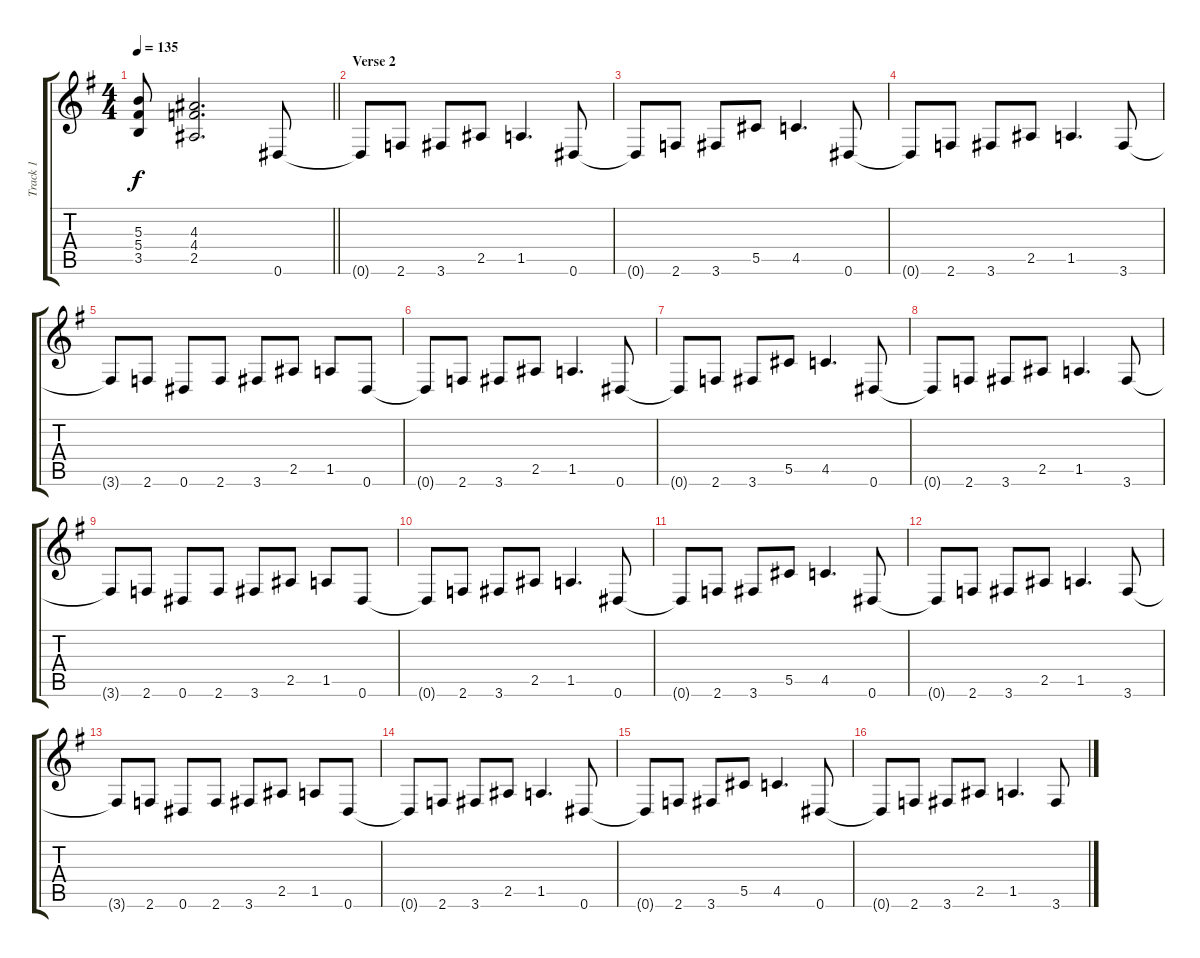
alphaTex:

\track ("Track 1" "Track 1") {instrument distortionguitar}
\staff {score tabs}
\tuning (Eb4 Bb3 Gb3 Db3 Ab2 Eb2) {hide}
\ts (4 4)
\tempo 135
\clef g2
\barLineRight lightlight
\ks g
(5.3{t} 5.4{t} 3.5{t}).8{dy f} (4.3 4.4 2.5).2{d} 0.6.8 |
\section ("" "Verse 2")
0.6{t}.8 2.6.8 3.6.8 2.5.8 1.5.4{d} 0.6.8 |
0.6{t}.8 2.6.8 3.6.8 5.5.8 4.5.4{d} 0.6.8 |
0.6{t}.8 2.6.8 3.6.8 2.5.8 1.5.4{d} 3.6.8 |
3.6{t}.8 2.6.8 0.6.8 2.6.8 3.6.8 2.5.8 1.5.8 0.6.8 |
0.6{t}.8 2.6.8 3.6.8 2.5.8 1.5.4{d} 0.6.8 |
0.6{t}.8 2.6.8 3.6.8 5.5.8 4.5.4{d} 0.6.8 |
0.6{t}.8 2.6.8 3.6.8 2.5.8 1.5.4{d} 3.6.8 |
3.6{t}.8 2.6.8 0.6.8 2.6.8 3.6.8 2.5.8 1.5.8 0.6.8 |
0.6{t}.8 2.6.8 3.6.8 2.5.8 1.5.4{d} 0.6.8 |
0.6{t}.8 2.6.8 3.6.8 5.5.8 4.5.4{d} 0.6.8 |
0.6{t}.8 2.6.8 3.6.8 2.5.8 1.5.4{d} 3.6.8 |
3.6{t}.8 2.6.8 0.6.8 2.6.8 3.6.8 2.5.8 1.5.8 0.6.8 |
0.6{t}.8 2.6.8 3.6.8 2.5.8 1.5.4{d} 0.6.8 |
0.6{t}.8 2.6.8 3.6.8 5.5.8 4.5.4{d} 0.6.8 |
0.6{t}.8 2.6.8 3.6.8 2.5.8 1.5.4{d} 3.6.8
